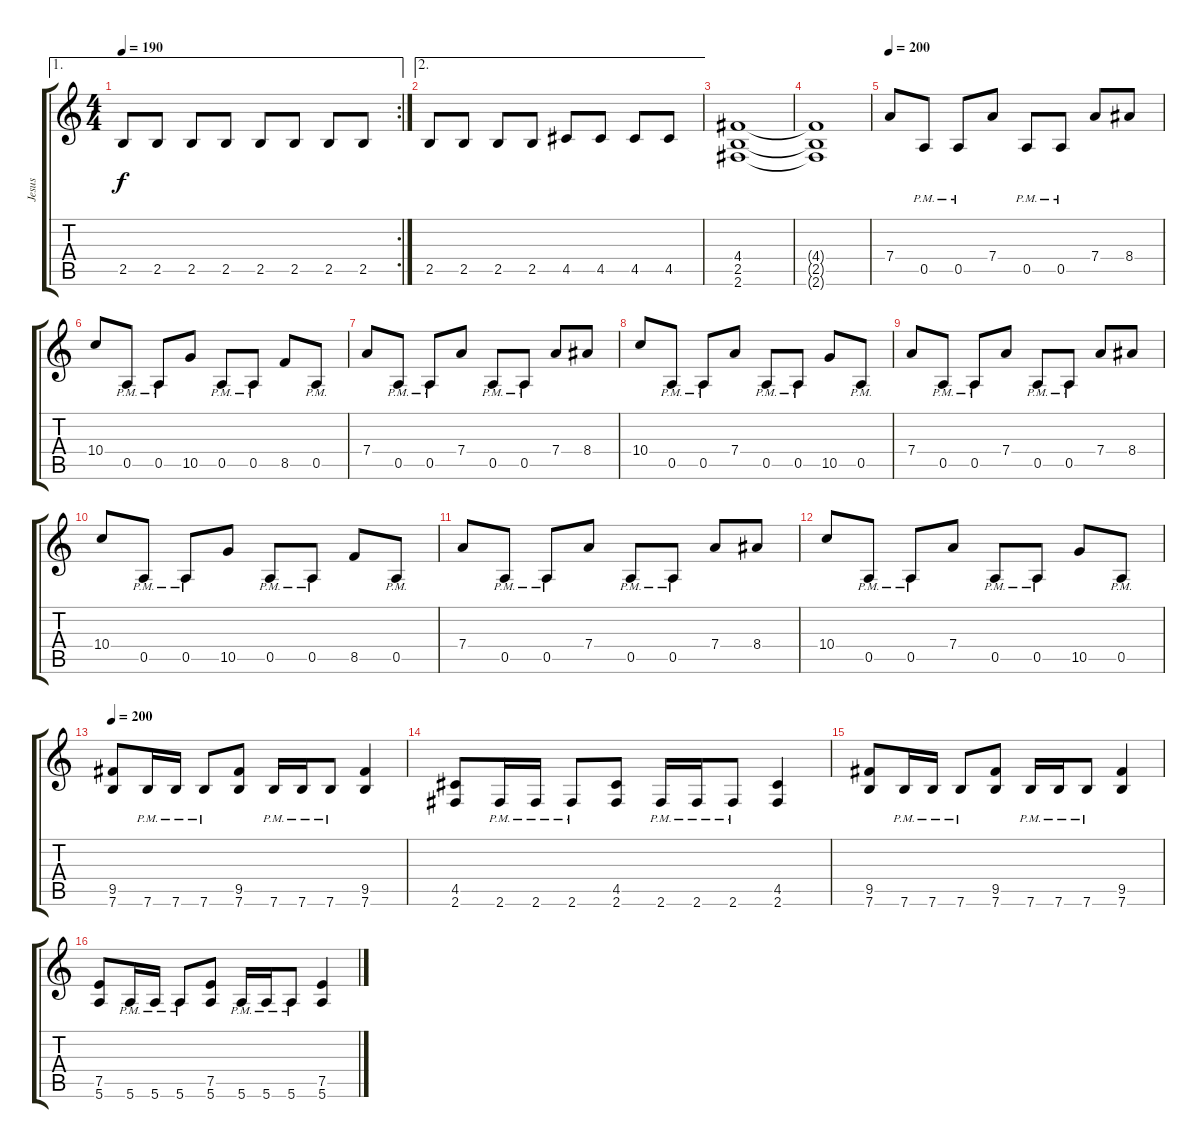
\track ("Jesus" "Jesus") {instrument distortionguitar}
\staff {score tabs}
\tuning (E4 B3 G3 D3 A2 E2) {hide}
\ae 1
\rc 2
\ts (4 4)
\tempo 190
\clef g2
\ks c
2.5.8{dy f} 2.5.8 2.5.8 2.5.8 2.5.8 2.5.8 2.5.8 2.5.8 |
\ae 2
2.5.8 2.5.8 2.5.8 2.5.8 4.5.8 4.5.8 4.5.8 4.5.8 |
(4.4 2.5 2.6).1 |
(4.4{t} 2.5{t} 2.6{t}).1 |
\tempo 200
7.4.8 0.5{pm}.8 0.5{pm}.8 7.4.8 0.5{pm}.8 0.5{pm}.8 7.4.8 8.4.8 |
10.4.8 0.5{pm}.8 0.5{pm}.8 10.5.8 0.5{pm}.8 0.5{pm}.8 8.5.8 0.5{pm}.8 |
7.4.8 0.5{pm}.8 0.5{pm}.8 7.4.8 0.5{pm}.8 0.5{pm}.8 7.4.8 8.4.8 |
10.4.8 0.5{pm}.8 0.5{pm}.8 7.4.8 0.5{pm}.8 0.5{pm}.8 10.5.8 0.5{pm}.8 |
7.4.8 0.5{pm}.8 0.5{pm}.8 7.4.8 0.5{pm}.8 0.5{pm}.8 7.4.8 8.4.8 |
10.4.8 0.5{pm}.8 0.5{pm}.8 10.5.8 0.5{pm}.8 0.5{pm}.8 8.5.8 0.5{pm}.8 |
7.4.8 0.5{pm}.8 0.5{pm}.8 7.4.8 0.5{pm}.8 0.5{pm}.8 7.4.8 8.4.8 |
10.4.8 0.5{pm}.8 0.5{pm}.8 7.4.8 0.5{pm}.8 0.5{pm}.8 10.5.8 0.5{pm}.8 |
\tempo 200
(9.5 7.6).8 7.6{pm}.16 7.6{pm}.16 7.6{pm}.8 (9.5 7.6).8 7.6{pm}.16 7.6{pm}.16 7.6{pm}.8 (9.5 7.6).4 |
(4.5 2.6).8 2.6{pm}.16 2.6{pm}.16 2.6{pm}.8 (4.5 2.6).8 2.6{pm}.16 2.6{pm}.16 2.6{pm}.8 (4.5 2.6).4 |
(9.5 7.6).8 7.6{pm}.16 7.6{pm}.16 7.6{pm}.8 (9.5 7.6).8 7.6{pm}.16 7.6{pm}.16 7.6{pm}.8 (9.5 7.6).4 |
(7.5 5.6).8 5.6{pm}.16 5.6{pm}.16 5.6{pm}.8 (7.5 5.6).8 5.6{pm}.16 5.6{pm}.16 5.6{pm}.8 (7.5 5.6).4
